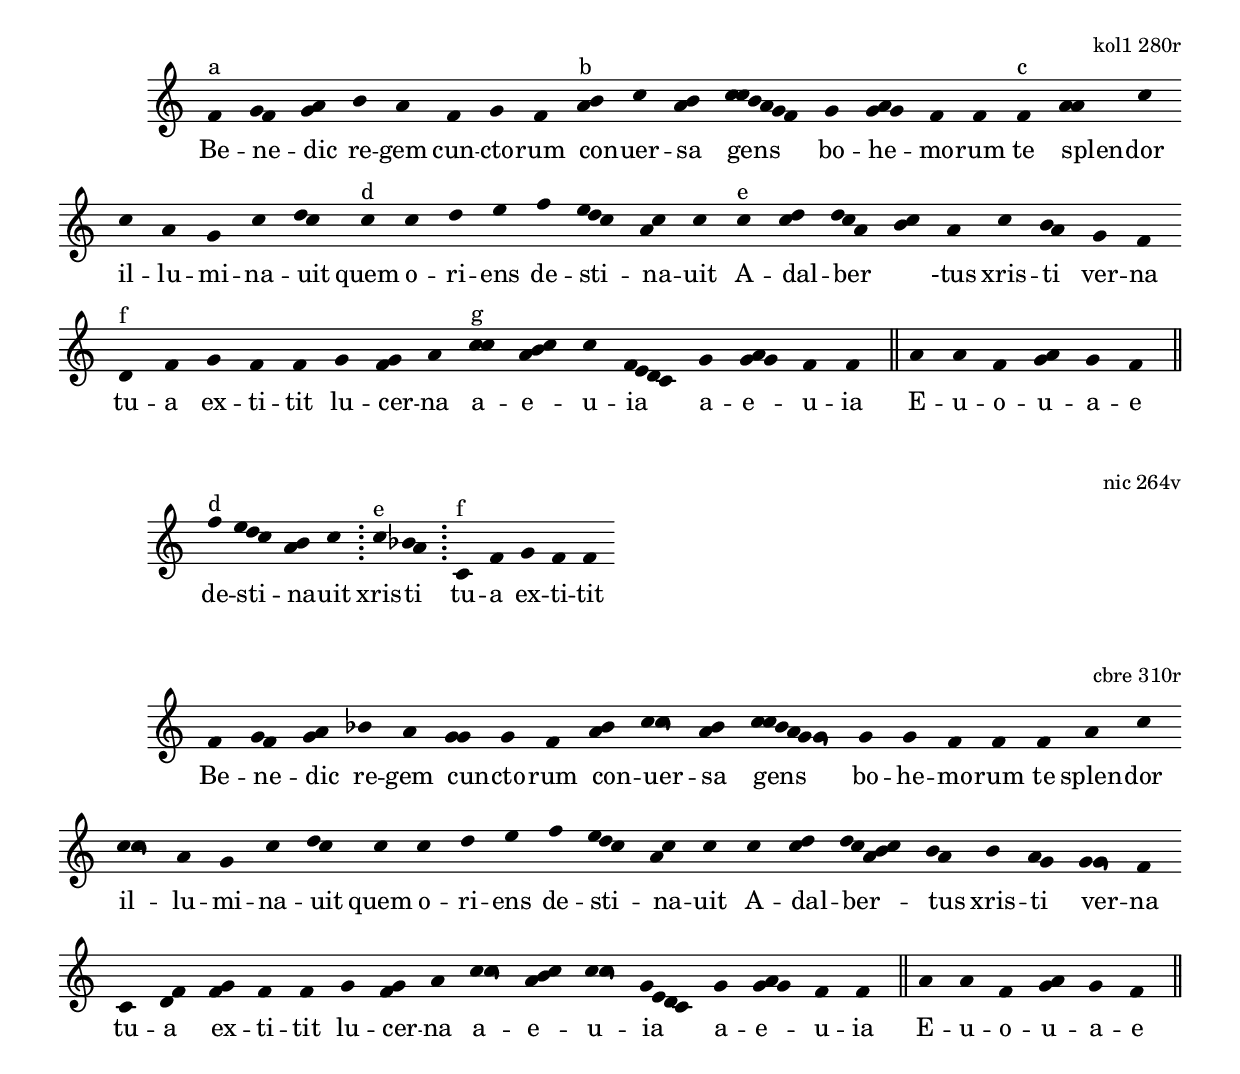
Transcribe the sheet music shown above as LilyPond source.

\version "2.19.32"

\include "../lib/synopsis.ily"

\score {
  \transpose c c' {
    \plainchant
    f^"a" \melisma { g f } \melisma{ g a } \bar "" b a \bar "" f g f \bar ""
    \melisma { a^"b" b } c' \melisma { a b } \bar "" \melisma { c' c' b a g f } \bar "" g \melisma { g a g } f f \bar ""
    f^"c" \bar "" \melisma { a a } \bar "" c' \bar "" c' a g c' \melisma { d' c' } \bar ""
    c'^"d" \bar "" c' d' e' \bar "" f' \melisma { e' d' c' } \melisma { a c' } c' \bar ""
    c'^"e" \melisma { c' d' } \melisma { d' c' a } \melisma { b c' } a \bar "" c' \melisma { b a } \bar "" g f \bar ""
    d^"f" f \bar "" g f f \bar "" g \melisma { f g } a \bar ""
    \melisma { c'^"g" c' } \melisma { a b c' } c' \melisma { f e d c } \bar "" g \melisma { g a g } f f \bar "||"

    a a f \melisma { g a } g f \bar "||"
  }
  \addlyrics {
    Be -- ne -- dic re -- gem cun -- cto -- rum
    con -- uer -- sa gens bo -- he -- mo -- rum
    te splen --  dor il -- lu -- mi -- na -- uit
    quem o -- ri -- ens de -- sti -- na -- uit
    A -- dal -- ber _ -tus xris -- ti ver -- na
    tu -- a ex -- ti -- tit lu -- cer -- na
    a -- e -- u -- ia a -- e -- u -- ia

    E -- u -- o -- u -- a -- e
  }
  \header {
    quid = "antiphona"
    modus = "6+5"
    fontes = "kol1 280r"
  }
}

\score {
  \transpose c c' {
    \plainchant
    f'^"d" \melisma { e' d' c' } \melisma { a b } c' \bar ";"
    c'^"e" \melisma { bes a } \bar ";"
    c^"f" f g f f \bar ""
  }
  \addlyrics {
    de -- sti -- na -- uit
    xris -- ti
    tu -- a ex -- ti -- tit
  }
  \header {
    quid = "antiphona"
    modus = "6+5"
    fontes = "nic 264v"
  }
}

\score {
  \transpose c c' {
    \plainchant
    f \melisma { g f } \melisma{ g a } \bar "" bes! a \bar "" \melisma { g g } g f \bar ""
    \melisma { a b } \melisma { c' \strophicus c' } \melisma { a b } \bar "" \melisma { c' c' b a g \strophicus g } \bar "" g g f f \bar ""
    f \bar "" a c' \bar "" \melisma { c' \strophicus c' } \bar "" a g c' \melisma { d' c' } \bar ""
    c' \bar "" c' d' e' \bar "" f' \melisma { e' d' c' } \melisma { a c' } c' \bar ""
    c' \melisma { c' d' } \melisma { d' c' a b c' } \melisma { b a } \bar "" b \melisma { a g } \bar "" \melisma { g \strophicus g } f \bar ""
    c \melisma { d f } \bar "" \melisma { f g } f f \bar "" g \melisma { f g } a \bar ""
    \melisma { c' \strophicus c' } \melisma { a b c' } \melisma { c' \strophicus c' } \melisma { g e d c } \bar "" g \melisma { g a g } f f \bar "||"

    a a f \melisma { g a } g f \bar "||"
  }
  \addlyrics {
    Be -- ne -- dic re -- gem cun -- cto -- rum
    con -- uer -- sa gens bo -- he -- mo -- rum
    te splen --  dor il -- lu -- mi -- na -- uit
    quem o -- ri -- ens de -- sti -- na -- uit
    A -- dal -- ber -- tus xris -- ti ver -- na
    tu -- a ex -- ti -- tit lu -- cer -- na
    a -- e -- u -- ia a -- e -- u -- ia

    E -- u -- o -- u -- a -- e
  }
  \header {
    quid = "antiphona"
    modus = "6+5"
    fontes = "cbre 310r"
  }
}